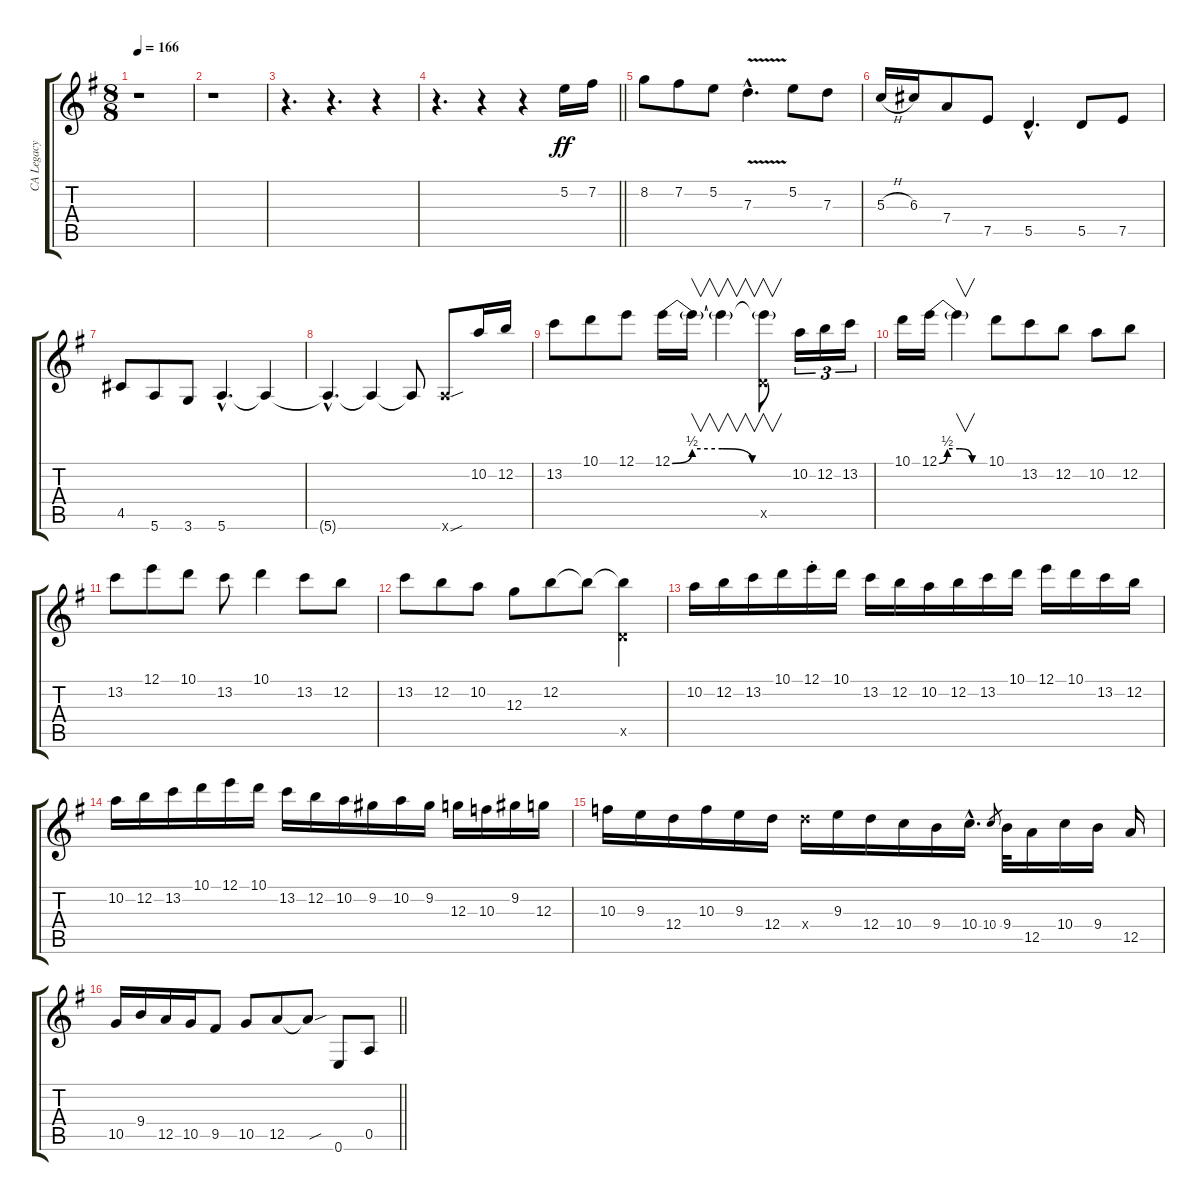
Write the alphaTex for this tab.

\track ("CA Legacy" "CA Legacy") {instrument acousticguitarsteel}
\staff {score tabs}
\tuning (E4 B3 G3 D3 A2 E2) {hide}
\ts (8 8)
\tempo 166
\clef g2
\ks g
r.1{dy ff instrument acousticguitarsteel} |
r.1 |
r.4{d} r.4{d} r.4 |
\barLineRight lightlight
r.4{d} r.4 r.4 5.2.16 7.2.16 |
8.2.8 7.2.8 5.2.8 7.3{v hac}.4{d} 5.2.8 7.3.8 |
5.3{h}.16 6.3.16 7.4.8 7.5.8 5.5{hac}.4{d} 5.5.8 7.5.8 |
4.5.8 5.6.8 3.6.8 5.6{hac}.4{d} 5.6{t}.4 |
5.6{hac t}.4{d} 5.6{t}.4 5.6{t}.8 5.6{sou x}.8 10.2.16 12.2.16 |
13.2.8 10.1.8 12.1.8 12.1{be (custom 0 0 10 2 25 2 40 0 60 0)}.16 12.1{t}.16{v} 12.1{t}.4{v} (12.1{t} 5.5{x}).8{v} 10.2.16{tu (3 2)} 12.2.16{tu (3 2)} 13.2.16{tu (3 2)} |
10.1.16 12.1{be (custom 0 0 10 2 25 2 40 0 60 0)}.16 12.1{t}.4{v} 10.1.8 13.2.8 12.2.8 10.2.8 12.2.8 |
13.2.8 12.1.8 10.1.8 13.2.8 10.1.4 13.2.8 12.2.8 |
13.2.8 12.2.8 10.2.8 12.3.8 12.2.8 12.2{t}.8 (12.2{t} 5.5{x}).4 |
10.2.16 12.2.16 13.2.16 10.1.16 12.1{st}.16 10.1.16 13.2.16 12.2.16 10.2.16 12.2.16 13.2.16 10.1.16 12.1.16 10.1.16 13.2.16 12.2.16 |
10.2.16 12.2.16 13.2.16 10.1.16 12.1.16 10.1.16 13.2.16 12.2.16 10.2.16 9.2.16 10.2.16 9.2.16 12.3.16 10.3.16 9.2.16 12.3.16 |
10.3.16 9.3.16 12.4.16 10.3.16 9.3.16 12.4.16 12.4{x}.16 9.3.16 12.4.16 10.4.16 9.4.16 10.4{hac}.16{d} 10.4.8{gr} 9.4.32 12.5.16 10.4.16 9.4.16 12.5.16 |
\barLineRight lightlight
10.5.16 9.4.16 12.5.16 10.5.16 9.5.8 10.5.8 12.5.8 12.5{sou t}.8 0.6.8 0.5.8
